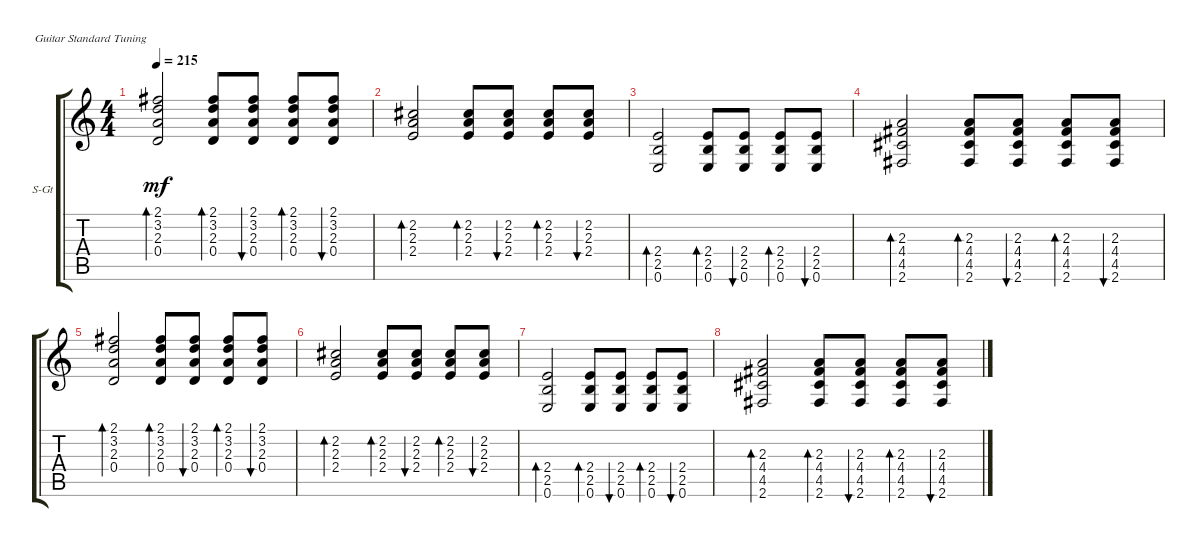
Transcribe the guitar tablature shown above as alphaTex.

\defaultSystemsLayout 4
\bracketExtendMode groupsimilarinstruments
\firstSystemTrackNameOrientation horizontal
\otherSystemsTrackNameOrientation horizontal
\track ("Steel Guitar" "S-Gt") {instrument acousticguitarsteel}
\staff {score tabs}
\tuning (E4 B3 G3 D3 A2 E2)
\ts (4 4)
\tempo 215
\clef g2
\ks c
(0.4 2.3 3.2 2.1).2{bd 30 dy mf} (2.1 3.2 2.3 0.4).8{bd 30} (2.1 3.2 2.3 0.4).8{bu 30} (2.1 3.2 2.3 0.4).8{bd 30} (2.1 3.2 2.3 0.4).8{bu 30} |
(2.4 2.3 2.2).2{bd 30} (2.4 2.3 2.2).8{bd 30} (2.4 2.3 2.2).8{bu 30} (2.4 2.3 2.2).8{bd 30} (2.4 2.3 2.2).8{bu 30} |
(0.6 2.4 2.5).2{bd 30} (0.6 2.5 2.4).8{bd 30} (0.6 2.5 2.4).8{bu 30} (0.6 2.5 2.4).8{bd 30} (0.6 2.5 2.4).8{bu 30} |
(2.6 4.5 4.4 2.3).2{bd 30} (2.6 4.5 4.4 2.3).8{bd 30} (2.6 4.5 4.4 2.3).8{bu 30} (2.6 4.5 4.4 2.3).8{bd 30} (2.6 4.5 4.4 2.3).8{bu 30} |
(0.4 2.3 3.2 2.1).2{bd 30} (2.1 3.2 2.3 0.4).8{bd 30} (2.1 3.2 2.3 0.4).8{bu 30} (2.1 3.2 2.3 0.4).8{bd 30} (2.1 3.2 2.3 0.4).8{bu 30} |
(2.4 2.3 2.2).2{bd 30} (2.4 2.3 2.2).8{bd 30} (2.4 2.3 2.2).8{bu 30} (2.4 2.3 2.2).8{bd 30} (2.4 2.3 2.2).8{bu 30} |
(0.6 2.4 2.5).2{bd 30} (0.6 2.5 2.4).8{bd 30} (0.6 2.5 2.4).8{bu 30} (0.6 2.5 2.4).8{bd 30} (0.6 2.5 2.4).8{bu 30} |
(2.6 4.5 4.4 2.3).2{bd 30} (2.6 4.5 4.4 2.3).8{bd 30} (2.6 4.5 4.4 2.3).8{bu 30} (2.6 4.5 4.4 2.3).8{bd 30} (2.6 4.5 4.4 2.3).8{bu 30}
